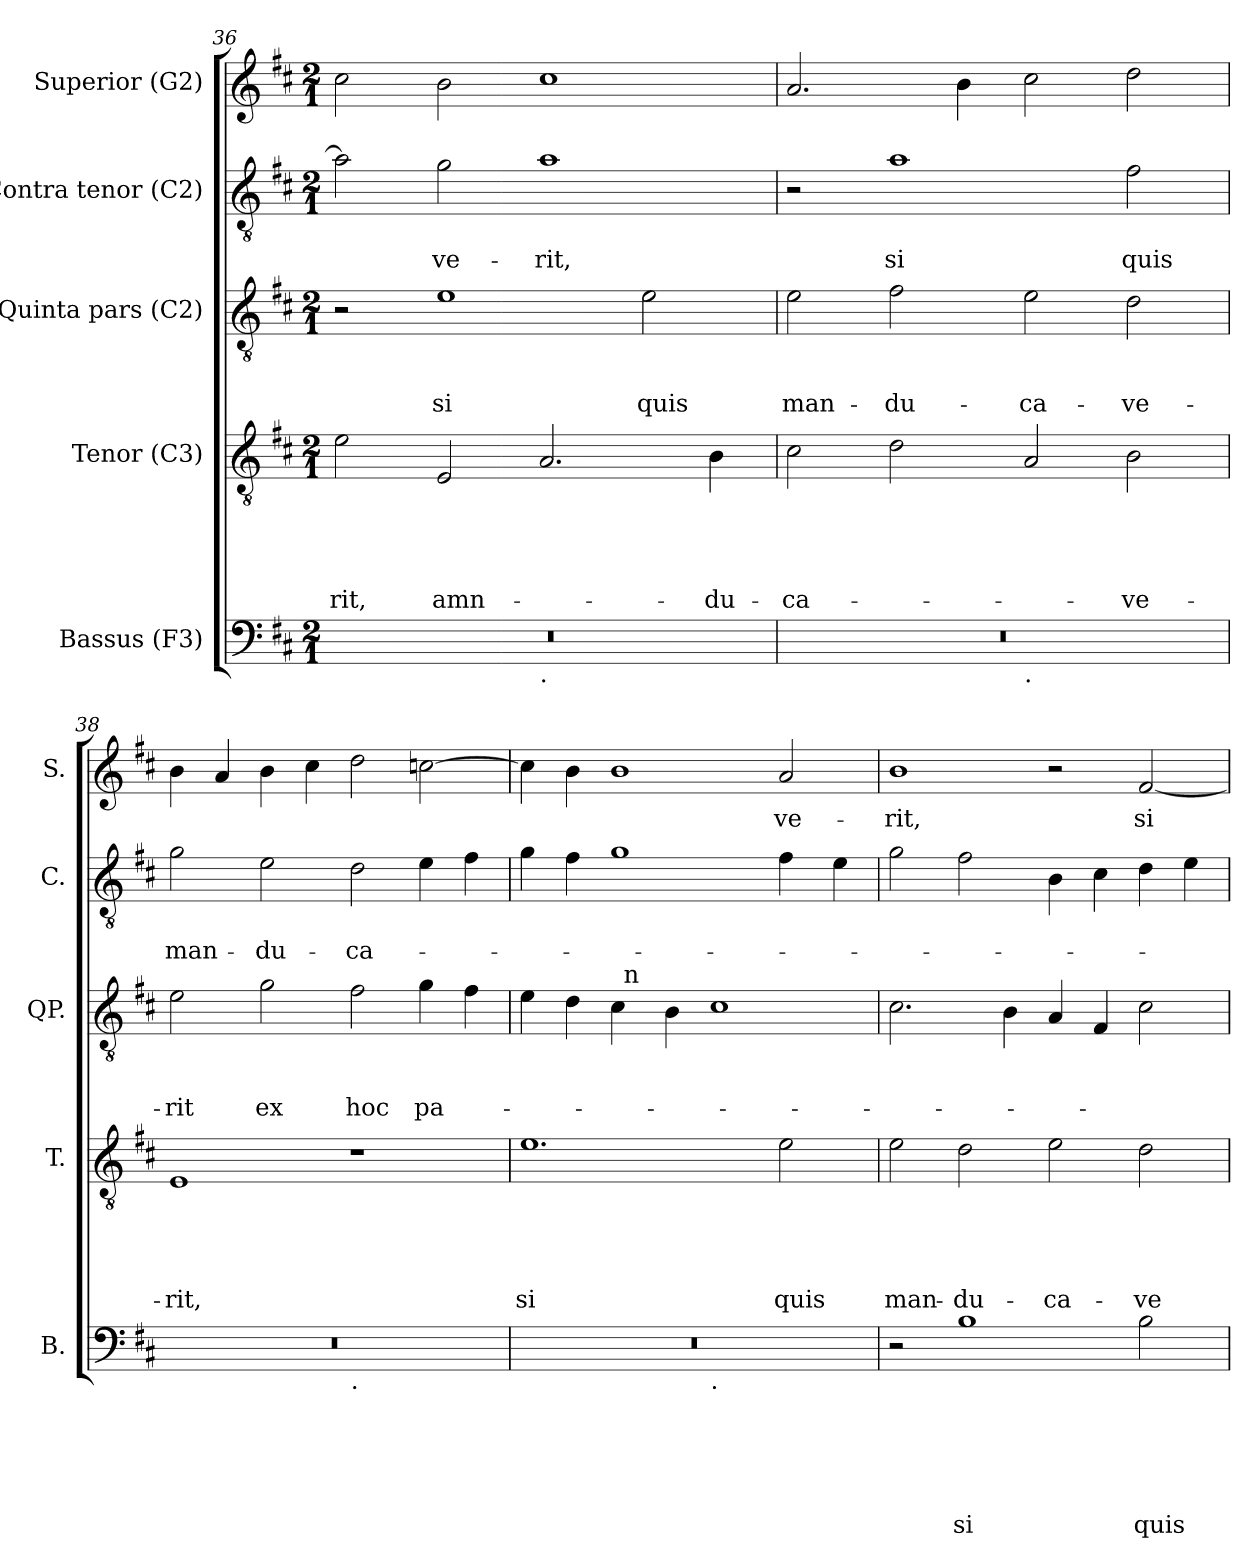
**kern	**text	**text	**text	**text	**text	**text	**kern	**text	**text	**text	**text	**text	**kern	**text	**text	**text	**kern	**text	**text	**kern	**text
*part5	*part5	*part5	*part5	*part5	*part5	*part5	*part4	*part4	*part4	*part4	*part4	*part4	*part3	*part3	*part3	*part3	*part2	*part2	*part2	*part1	*part1
*staff5	*staff5	*staff5	*staff5	*staff5	*staff5	*staff5	*staff4	*staff4	*staff4	*staff4	*staff4	*staff4	*staff3	*staff3	*staff3	*staff3	*staff2	*staff2	*staff2	*staff1	*staff1
*I"Bassus (F3)	*	*	*	*	*	*	*I"Tenor (C3)	*	*	*	*	*	*I"Quinta pars (C2)	*	*	*	*I"Contra tenor (C2)	*	*	*I"Superior (G2)	*
*I'B.	*	*	*	*	*	*	*I'T.	*	*	*	*	*	*I'QP.	*	*	*	*I'C.	*	*	*I'S.	*
*clefF4	*	*	*	*	*	*	*clefGv2	*	*	*	*	*	*clefGv2	*	*	*	*clefGv2	*	*	*clefG2	*
*k[f#c#]	*	*	*	*	*	*	*k[f#c#]	*	*	*	*	*	*k[f#c#]	*	*	*	*k[f#c#]	*	*	*k[f#c#]	*
*D:	*	*	*	*	*	*	*D:	*	*	*	*	*	*D:	*	*	*	*D:	*	*	*D:	*
*M2/1	*	*	*	*	*	*	*M2/1	*	*	*	*	*	*M2/1	*	*	*	*M2/1	*	*	*M2/1	*
=36	=36	=36	=36	=36	=36	=36	=36	=36	=36	=36	=36	=36	=36	=36	=36	=36	=36	=36	=36	=36	=36
!	!	!	!	!	!	!	!	!	!	!	!	!LO:LY:b	!	!	!	!	!	!	!	!	!
*^	*	*	*	*	*	*	*	*	*	*	*	*	*	*	*	*	*	*	*	*	*
0r	1ryy	.	.	.	.	.	.	2e\	.	.	.	.	-rit,	2r	.	.	.	2a\]	.	.	2cc#\	.
!	!	!	!	!	!	!	!	!	!	!	!	!	!LO:LY:b	!	!	!	!LO:LY:b	!	!	!LO:LY:b	!	!
.	.	.	.	.	.	.	.	2E/	.	.	.	.	amn-	1e	.	.	si	2g\	.	-ve-	2b\	.
!	!LO:TX:b:t=.	!	!	!	!	!	!	!	!	!	!	!	!	!	!	!	!	!	!	!	!	!
!	!	!	!	!	!	!	!	!	!	!	!	!	!	!	!	!	!	!	!	!LO:LY:b	!	!
.	1ryy	.	.	.	.	.	.	2.A/	.	.	.	.	.	.	.	.	.	1a	.	-rit,	1cc#	.
!	!	!	!	!	!	!	!	!	!	!	!	!	!	!	!	!	!LO:LY:b	!	!	!	!	!
.	.	.	.	.	.	.	.	.	.	.	.	.	.	2e\	.	.	quis	.	.	.	.	.
!	!	!	!	!	!	!	!	!	!	!	!	!	!LO:LY:b	!	!	!	!	!	!	!	!	!
.	.	.	.	.	.	.	.	4B\	.	.	.	.	-du-	.	.	.	.	.	.	.	.	.
!!LO:PB:g=z
=37	=37	=37	=37	=37	=37	=37	=37	=37	=37	=37	=37	=37	=37	=37	=37	=37	=37	=37	=37	=37	=37	=37
!	!	!	!	!	!	!	!	!	!	!	!	!	!LO:LY:b	!	!	!	!LO:LY:b	!	!	!	!	!
0r	1ryy	.	.	.	.	.	.	2c#\	.	.	.	.	-ca-	2e\	.	.	man-	2r	.	.	2.a/	.
!	!	!	!	!	!	!	!	!	!	!	!	!	!	!	!	!	!LO:LY:b	!	!	!LO:LY:b	!	!
.	.	.	.	.	.	.	.	2d\	.	.	.	.	.	2f#\	.	.	-du-	1a	.	si	.	.
.	.	.	.	.	.	.	.	.	.	.	.	.	.	.	.	.	.	.	.	.	4b\	.
!	!LO:TX:b:t=.	!	!	!	!	!	!	!	!	!	!	!	!	!	!	!	!	!	!	!	!	!
!	!	!	!	!	!	!	!	!	!	!	!	!	!	!	!	!	!LO:LY:b	!	!	!	!	!
.	1ryy	.	.	.	.	.	.	2A/	.	.	.	.	.	2e\	.	.	-ca-	.	.	.	2cc#\	.
!	!	!	!	!	!	!	!	!	!	!	!	!	!LO:LY:b	!	!	!	!LO:LY:b	!	!	!LO:LY:b	!	!
.	.	.	.	.	.	.	.	2B\	.	.	.	.	-ve-	2d\	.	.	-ve-	2f#\	.	quis	2dd\	.
=38	=38	=38	=38	=38	=38	=38	=38	=38	=38	=38	=38	=38	=38	=38	=38	=38	=38	=38	=38	=38	=38	=38
!	!	!	!	!	!	!	!	!	!	!	!	!	!LO:LY:b	!	!	!	!LO:LY:b	!	!	!LO:LY:b	!	!
0r	1ryy	.	.	.	.	.	.	1E	.	.	.	.	-rit,	2e\	.	.	-rit	2g\	.	man-	4b\	.
.	.	.	.	.	.	.	.	.	.	.	.	.	.	.	.	.	.	.	.	.	4a/	.
!	!	!	!	!	!	!	!	!	!	!	!	!	!	!	!	!	!LO:LY:b	!	!	!LO:LY:b	!	!
.	.	.	.	.	.	.	.	.	.	.	.	.	.	2g\	.	.	ex	2e\	.	-du-	4b\	.
.	.	.	.	.	.	.	.	.	.	.	.	.	.	.	.	.	.	.	.	.	4cc#\	.
!	!LO:TX:b:t=.	!	!	!	!	!	!	!	!	!	!	!	!	!	!	!	!	!	!	!	!	!
!	!	!	!	!	!	!	!	!	!	!	!	!	!	!	!	!	!LO:LY:b	!	!	!LO:LY:b	!	!
.	1ryy	.	.	.	.	.	.	1r	.	.	.	.	.	2f#\	.	.	hoc	2d\	.	-ca-	2dd\	.
!	!	!	!	!	!	!	!	!	!	!	!	!	!	!	!	!	!LO:LY:b	!	!	!	!	!
.	.	.	.	.	.	.	.	.	.	.	.	.	.	4g\	.	.	pa-	4e\	.	.	[>2ccn\	.
.	.	.	.	.	.	.	.	.	.	.	.	.	.	4f#\	.	.	.	4f#\	.	.	.	.
=39	=39	=39	=39	=39	=39	=39	=39	=39	=39	=39	=39	=39	=39	=39	=39	=39	=39	=39	=39	=39	=39	=39
!	!	!	!	!	!	!	!	!	!	!	!	!	!LO:LY:b	!	!	!	!	!	!	!	!	!
*	*	*	*	*	*	*	*	*	*	*	*	*	*	*^	*	*	*	*	*	*	*	*
0r	1ryy	.	.	.	.	.	.	1.e	.	.	.	.	si	4e\	2ryy	.	.	.	4g\	.	.	4cc\]	.
.	.	.	.	.	.	.	.	.	.	.	.	.	.	4d\	.	.	.	.	4f#\	.	.	4b\	.
.	.	.	.	.	.	.	.	.	.	.	.	.	.	4c#\	32ryy	.	.	.	1g	.	.	1b	.
!	!	!	!	!	!	!	!	!	!	!	!	!	!	!	!LO:TX:a:t=n	!	!	!	!	!	!	!	!
.	.	.	.	.	.	.	.	.	.	.	.	.	.	.	1ryy	.	.	.	.	.	.	.	.
.	.	.	.	.	.	.	.	.	.	.	.	.	.	4B\	.	.	.	.	.	.	.	.	.
!	!LO:TX:b:t=.	!	!	!	!	!	!	!	!	!	!	!	!	!	!	!	!	!	!	!	!	!	!
.	1ryy	.	.	.	.	.	.	.	.	.	.	.	.	1c#	.	.	.	.	.	.	.	.	.
!	!	!	!	!	!	!	!	!	!	!	!	!	!LO:LY:b	!	!	!	!	!	!	!	!	!	!LO:LY:b
.	.	.	.	.	.	.	.	2e\	.	.	.	.	quis	.	.	.	.	.	4f#\	.	.	2a/	-ve-
.	.	.	.	.	.	.	.	.	.	.	.	.	.	.	4...ryy	.	.	.	.	.	.	.	.
.	.	.	.	.	.	.	.	.	.	.	.	.	.	.	.	.	.	.	4e\	.	.	.	.
=40	=40	=40	=40	=40	=40	=40	=40	=40	=40	=40	=40	=40	=40	=40	=40	=40	=40	=40	=40	=40	=40	=40	=40
!	!	!	!	!	!	!	!	!	!	!	!	!	!LO:LY:b	!	!	!	!	!	!	!	!	!	!LO:LY:b
*v	*v	*	*	*	*	*	*	*	*	*	*	*	*	*v	*v	*	*	*	*	*	*	*	*
2r	.	.	.	.	.	.	2e\	.	.	.	.	man-	2.c#\	.	.	.	2g\	.	.	1b	-rit,
!	!	!	!	!	!	!LO:LY:b	!	!	!	!	!	!LO:LY:b	!	!	!	!	!	!	!	!	!
1B	.	.	.	.	.	si	2d\	.	.	.	.	-du-	.	.	.	.	2f#\	.	.	.	.
.	.	.	.	.	.	.	.	.	.	.	.	.	4B\	.	.	.	.	.	.	.	.
!	!	!	!	!	!	!	!	!	!	!	!	!LO:LY:b	!	!	!	!	!	!	!	!	!
.	.	.	.	.	.	.	2e\	.	.	.	.	-ca-	4A/	.	.	.	4B\	.	.	2r	.
.	.	.	.	.	.	.	.	.	.	.	.	.	4F#/	.	.	.	4c#\	.	.	.	.
!	!	!	!	!	!	!LO:LY:b	!	!	!	!	!	!LO:LY:b	!	!	!	!	!	!	!	!	!LO:LY:b
2B\	.	.	.	.	.	quis	2d\	.	.	.	.	-ve-	2c#\	.	.	.	4d\	.	.	[<2f#/	si
.	.	.	.	.	.	.	.	.	.	.	.	.	.	.	.	.	4e\	.	.	.	.
=	=	=	=	=	=	=	=	=	=	=	=	=	=	=	=	=	=	=	=	=	=
*-	*-	*-	*-	*-	*-	*-	*-	*-	*-	*-	*-	*-	*-	*-	*-	*-	*-	*-	*-	*-	*-
